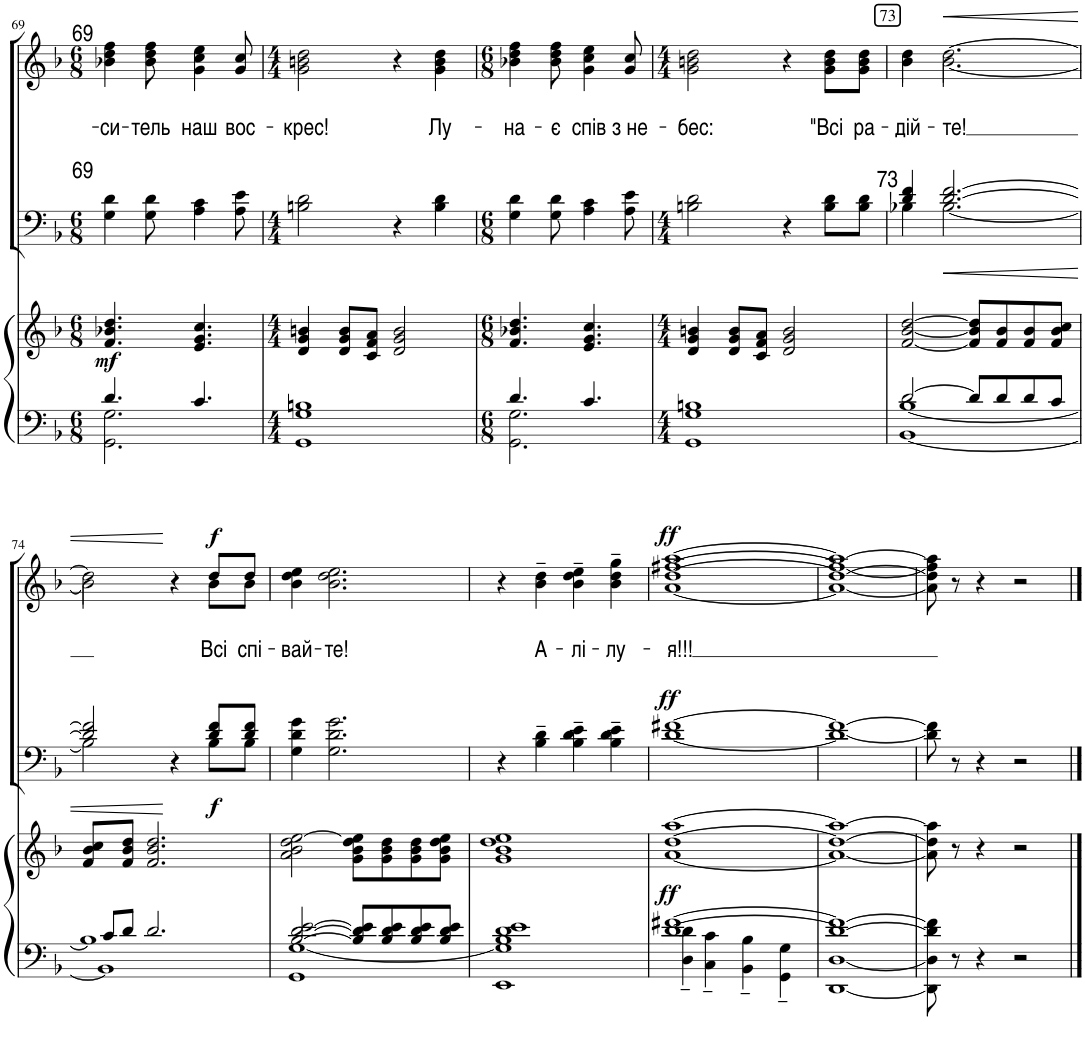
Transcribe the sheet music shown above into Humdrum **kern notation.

**kern	**kern	**dynam	**kern	**dynam	**kern	**text	**text	**dynam
*part3	*part3	*part3	*part2	*part2	*part1	*part1	*part1	*part1
*staff4	*staff3	*staff3/4	*staff2	*staff2	*staff1	*staff1	*staff1	*staff1
*I"Ф-но	*	*	*I"Бас	*	*I"Сопрано	*	*	*
!!LO:PB:g=z
*clefF4	*clefG2	*	*clefF4	*	*clefG2	*	*	*
*k[b-]	*k[b-]	*	*k[b-]	*	*k[b-]	*	*	*
*M6/8	*M6/8	*	*M6/8	*	*M6/8	*	*	*
!!LO:REH:place=s1:a:cj:enc=none:fs=14:t=69
!!LO:REH:place=s1:b:cj:enc=none:fs=14:t=69
=69	=69	=69	=69	=69	=69	=69	=69	=69
*^	*	*	*	*	*	*	*	*
!	!	!	!LO:DY:a=2	!	!	!	!	!LO:LY:b	!
4.d/	2.GG\ 2.G\	4.f/ 4.b-X/ 4.dd/	mf	4G\ 4d\	.	4b-X\ 4dd\ 4ff\	.	-си-	.
!	!	!	!	!	!	!	!	!LO:LY:b	!
.	.	.	.	8G\ 8d\	.	8b-\ 8dd\ 8ff\	.	-тель	.
!	!	!	!	!	!	!	!	!LO:LY:b	!
4.c/	.	4.e/ 4.g/ 4.cc/	.	4A\ 4c\	.	4g\ 4cc\ 4ee\	.	наш	.
!	!	!	!	!	!	!	!	!LO:LY:b	!
.	.	.	.	8A\ 8e\	.	8g/ 8cc/	.	вос-	.
*v	*v	*	*	*	*	*	*	*	*
=70	=70	=70	=70	=70	=70	=70	=70	=70
*M4/4	*M4/4	*	*M4/4	*	*M4/4	*	*	*
!	!	!	!	!	!	!	!LO:LY:b	!
1GG 1G 1Bn	4d/ 4g/ 4bn/	.	2Bn\ 2d\	.	2g\ 2bn\ 2dd\	.	-крес!	.
.	8d/ 8g/ 8b/L	.	.	.	.	.	.	.
.	8c/ 8f/ 8a/J	.	.	.	.	.	.	.
.	2d/ 2g/ 2b/	.	4r	.	4r	.	.	.
!	!	!	!	!	!	!	!LO:LY:b	!
.	.	.	4B\ 4d\	.	4g\ 4b\ 4dd\	.	Лу-	.
=71	=71	=71	=71	=71	=71	=71	=71	=71
*M6/8	*M6/8	*	*M6/8	*	*M6/8	*	*	*
*^	*	*	*	*	*	*	*	*
!	!	!	!	!	!	!	!	!LO:LY:b	!
4.d/	2.GG\ 2.G\	4.f/ 4.b-X/ 4.dd/	.	4G\ 4d\	.	4b-X\ 4dd\ 4ff\	.	-на-	.
!	!	!	!	!	!	!	!	!LO:LY:b	!
.	.	.	.	8G\ 8d\	.	8b-\ 8dd\ 8ff\	.	-є	.
!	!	!	!	!	!	!	!	!LO:LY:b	!
4.c/	.	4.e/ 4.g/ 4.cc/	.	4A\ 4c\	.	4g\ 4cc\ 4ee\	.	спів	.
!	!	!	!	!	!	!	!	!LO:LY:b	!
.	.	.	.	8A\ 8e\	.	8g/ 8cc/	.	з не-	.
*v	*v	*	*	*	*	*	*	*	*
=72	=72	=72	=72	=72	=72	=72	=72	=72
*M4/4	*M4/4	*	*M4/4	*	*M4/4	*	*	*
!	!	!	!	!	!	!	!LO:LY:b	!
1GG 1G 1Bn	4d/ 4g/ 4bn/	.	2Bn\ 2d\	.	2g\ 2bn\ 2dd\	.	-бес:	.
.	8d/ 8g/ 8b/L	.	.	.	.	.	.	.
.	8c/ 8f/ 8a/J	.	.	.	.	.	.	.
.	2d/ 2g/ 2b/	.	4r	.	4r	.	.	.
!	!	!	!	!	!	!	!LO:LY:b	!
.	.	.	8B\ 8d\L	.	8g\ 8b\ 8dd\L	.	"Всі	.
!	!	!	!	!	!	!	!LO:LY:b	!
.	.	.	8B\ 8d\J	.	8g\ 8b\ 8dd\J	.	ра-	.
!!LO:REH:place=s1:a:cj:t=73
!!LO:REH:place=s1:b:cj:enc=none:fs=14:t=73
=73	=73	=73	=73	=73	=73	=73	=73	=73
*^	*	*	*^	*	*	*	*	*
*	*^	*	*	*	*	*	*	*	*	*
!	!	!	!	!	!	!	!	!	!	!LO:LY:b	!
*	*	*	*	*	*	*	*	*^	*	*	*
[2d/	[1B-	[1BB-	[2f/ [2b-/ [2dd/	.	4d/ 4f/	4B-X\	.	4dd\	4b-\	.	-дій-	.
!	!	!	!	!	!	!	!LO:HP:b	!	!	!	!LO:LY:b	!LO:HP:b
.	.	.	.	.	[2.d/ [2.f/	[2.B-\	<	[>2.dd\	[2.b-\	.	-те!	<
8d/L]	.	.	8f/] 8b-/] 8dd/]L	.	.	.	.	.	.	.	.	.
8d/	.	.	8f/ 8b-/	.	.	.	.	.	.	.	.	.
8d/	.	.	8f/ 8b-/	.	.	.	.	.	.	.	.	.
8c/J	.	.	8f/ 8b-/ 8cc/J	.	.	.	.	.	.	.	.	.
!!LO:LB:g=z	!!
=74	=74	=74	=74	=74	=74	=74	=74	=74	=74	=74	=74	=74
8c/L	1B-]	1BB-]	8f/ 8b-/ 8cc/L	.	2d/] 2f/]	2B-\]	.	2dd\]	2b-\]	.	.	.
8d/J	.	.	8f/ 8b-/ 8dd/J	.	.	.	.	.	.	.	.	.
2.d/	.	.	2.f/ 2.b-/ 2.dd/	.	.	.	.	.	.	.	.	.
.	.	.	.	.	4r	4ryy	[	4r	4ryy	.	.	[
!	!	!	!	!	!	!	!LO:DY:b	!	!	!	!LO:LY:b	!LO:DY:a
.	.	.	.	.	8d/ 8f/L	8B-\L	f	8dd/L	8b-\L	.	Всі	f
!	!	!	!	!	!	!	!	!	!	!	!LO:LY:b	!
.	.	.	.	.	8d/ 8f/J	8B-\J	.	8dd/J	8b-\J	.	спі-	.
*	*v	*v	*	*	*	*	*	*	*	*	*	*
=75	=75	=75	=75	=75	=75	=75	=75	=75	=75	=75	=75
!	!	!	!	!	!	!	!	!	!	!LO:LY:b	!
*	*	*	*	*v	*v	*	*	*	*	*	*
*	*	*	*	*	*	*v	*v	*	*	*
[2B-/ [2d/ [2e/	1GG [1G	2a\ 2b-\ 2dd\ [2ee\	.	4G\ 4d\ 4g\	.	4b-\ 4dd\ 4ee\	.	-вай-	.
!	!	!	!	!	!	!	!	!LO:LY:b	!
.	.	.	.	2.G\ 2.d\ 2.g\	.	2.b-\ 2.dd\ 2.ee\	.	-те!	.
8B-/] 8d/] 8e/]L	.	8g\ 8b-\ 8dd\ 8ee\]L	.	.	.	.	.	.	.
8B-/ 8d/ 8e/	.	8g\ 8b-\ 8dd\	.	.	.	.	.	.	.
8B-/ 8d/ 8e/	.	8g\ 8b-\ 8dd\	.	.	.	.	.	.	.
8B-/ 8d/ 8e/J	.	8g\ 8b-\ 8dd\ 8ee\J	.	.	.	.	.	.	.
=76	=76	=76	=76	=76	=76	=76	=76	=76	=76
1B- 1d 1e	1EE 1G]	1g 1b- 1dd 1ee	.	4r	.	4r	.	.	.
!	!	!	!	!	!	!	!	!LO:LY:b	!
.	.	.	.	4B-\~ 4d\~	.	4b-\~ 4dd\~	.	А-	.
!	!	!	!	!	!	!	!	!LO:LY:b	!
.	.	.	.	4B-\~ 4d\~ 4e\~	.	4b-\~ 4dd\~ 4ee\~	.	-лі-	.
!	!	!	!	!	!	!	!	!LO:LY:b	!
.	.	.	.	4B-\~ 4d\~ 4e\~	.	4b-\~ 4dd\~ 4gg\~	.	-лу-	.
=77	=77	=77	=77	=77	=77	=77	=77	=77	=77
*	*^	*^	*	*^	*	*	*	*	*
*	*	*	*	*^	*	*	*	*	*	*	*	*
!	!	!	!	!	!	!LO:DY:b	!	!	!LO:DY:a	!	!	!LO:LY:b	!LO:DY:a
*	*	*	*	*	*	*	*	*	*	*^	*	*	*
*	*	*	*	*	*	*	*	*	*	*	*^	*	*	*
*	*	*	*	*	*	*	*	*	*	*	*	*^	*	*	*
[1f#X	[1d	4D\~ 4d\~	[1aa	[1dd	[1a	ff	[1f#X	[1d	ff	[1aa	[1ff#X	[1dd	[1a	.	-я!!!	ff
.	.	4C\~ 4c\~	.	.	.	.	.	.	.	.	.	.	.	.	.	.
.	.	4BB-\~ 4B-\~	.	.	.	.	.	.	.	.	.	.	.	.	.	.
.	.	4GG\~ 4G\~	.	.	.	.	.	.	.	.	.	.	.	.	.	.
=78	=78	=78	=78	=78	=78	=78	=78	=78	=78	=78	=78	=78	=78	=78	=78	=78
1f#_	1d_	[<1DD [<1D	1aa_	1dd_	1a_	.	1f#_	1d_	.	1aa_	1ff#_	1dd_	1a_	.	.	.
*v	*v	*v	*	*	*	*	*v	*v	*	*v	*v	*v	*v	*	*	*
*	*v	*v	*v	*	*	*	*	*	*	*
=79	=79	=79	=79	=79	=79	=79	=79	=79
8DD\] 8D\] 8d\] 8f#\]	8a\] 8dd\] 8aa\]	.	8d\] 8f#\]	.	8a\] 8dd\] 8ff#\] 8aa\]	.	.	.
8r	8r	.	8r	.	8r	.	.	.
4r	4r	.	4r	.	4r	.	.	.
2r	2r	.	2r	.	2r	.	.	.
==	==	==	==	==	==	==	==	==
*-	*-	*-	*-	*-	*-	*-	*-	*-
